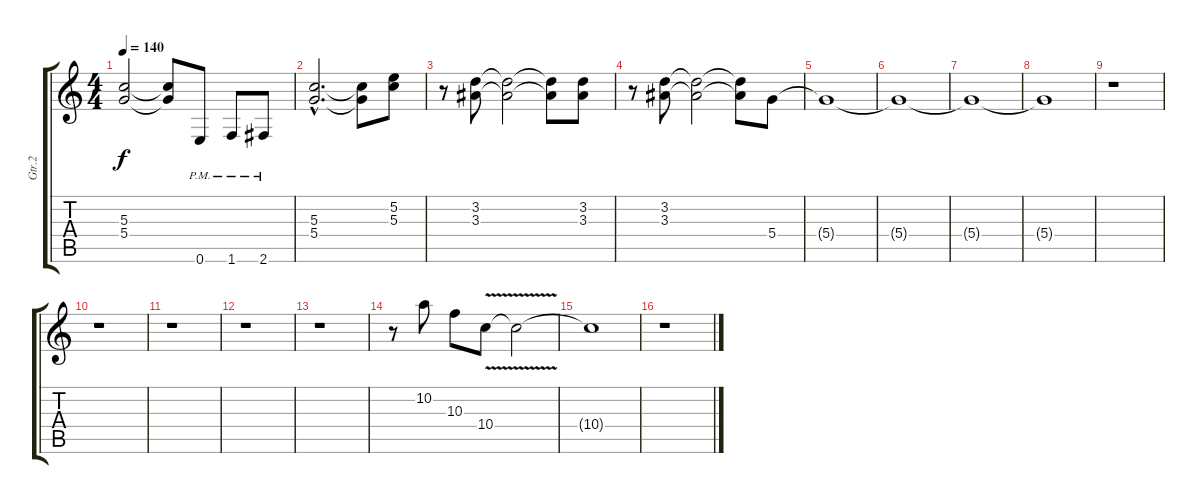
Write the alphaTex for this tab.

\track ("Gtr.2" "Gtr.2") {instrument distortionguitar}
\staff {score tabs}
\tuning (E4 B3 G3 D3 A2 E2) {hide}
\ts (4 4)
\tempo 140
\clef g2
\ks c
(5.3{t} 5.4{t}).2{dy f} (5.3{t} 5.4{t}).8 0.6{pm}.8 1.6{pm}.8 2.6{pm}.8 |
(5.3{hac} 5.4{hac}).2{d} (5.3{t} 5.4{t}).8 (5.2 5.3).8 |
r.8 (3.2 3.3).8 (3.2{t} 3.3{t}).2 (3.2{t} 3.3{t}).8 (3.2 3.3).8 |
r.8 (3.2 3.3).8 (3.2{t} 3.3{t}).2 (3.2{t} 3.3{t}).8 5.4.8 |
5.4{t}.1 |
5.4{t}.1 |
5.4{t}.1 |
5.4{t}.1 |
r.1 |
r.1 |
r.1 |
r.1 |
r.1 |
r.8 10.2.8 10.3.8 10.4{v}.8 10.4{t}.2 |
10.4{t}.1 |
r.1
